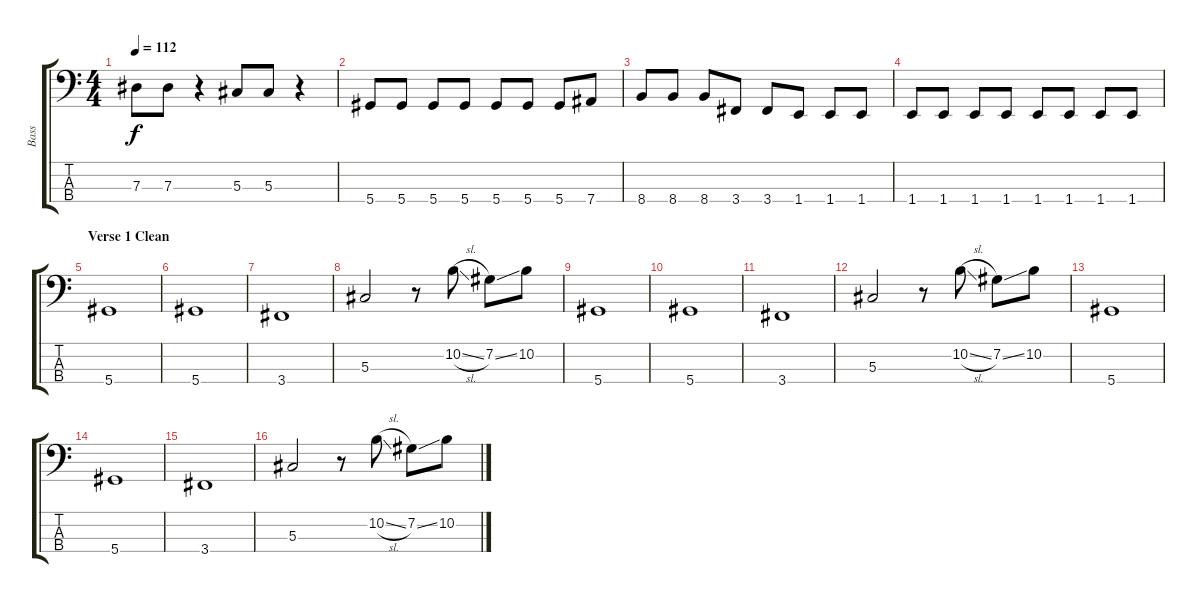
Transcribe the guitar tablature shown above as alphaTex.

\track ("Bass" "Bass") {instrument electricbasspick}
\staff {score tabs}
\tuning (Gb2 Db2 Ab1 Eb1) {hide}
\ts (4 4)
\tempo 112
\clef f4
\ks c
7.3.8{dy f} 7.3.8 r.4 5.3.8 5.3.8 r.4 |
5.4.8 5.4.8 5.4.8 5.4.8 5.4.8 5.4.8 5.4.8 7.4.8 |
8.4.8 8.4.8 8.4.8 3.4.8 3.4.8 1.4.8 1.4.8 1.4.8 |
1.4.8 1.4.8 1.4.8 1.4.8 1.4.8 1.4.8 1.4.8 1.4.8 |
\section ("" "Verse 1 Clean")
5.4.1 |
5.4.1 |
3.4.1 |
5.3.2 r.8 10.2{sl}.8 7.2{ss}.8 10.2.8 |
5.4.1 |
5.4.1 |
3.4.1 |
5.3.2 r.8 10.2{sl}.8 7.2{ss}.8 10.2.8 |
5.4.1 |
5.4.1 |
3.4.1 |
5.3.2 r.8 10.2{sl}.8 7.2{ss}.8 10.2.8
